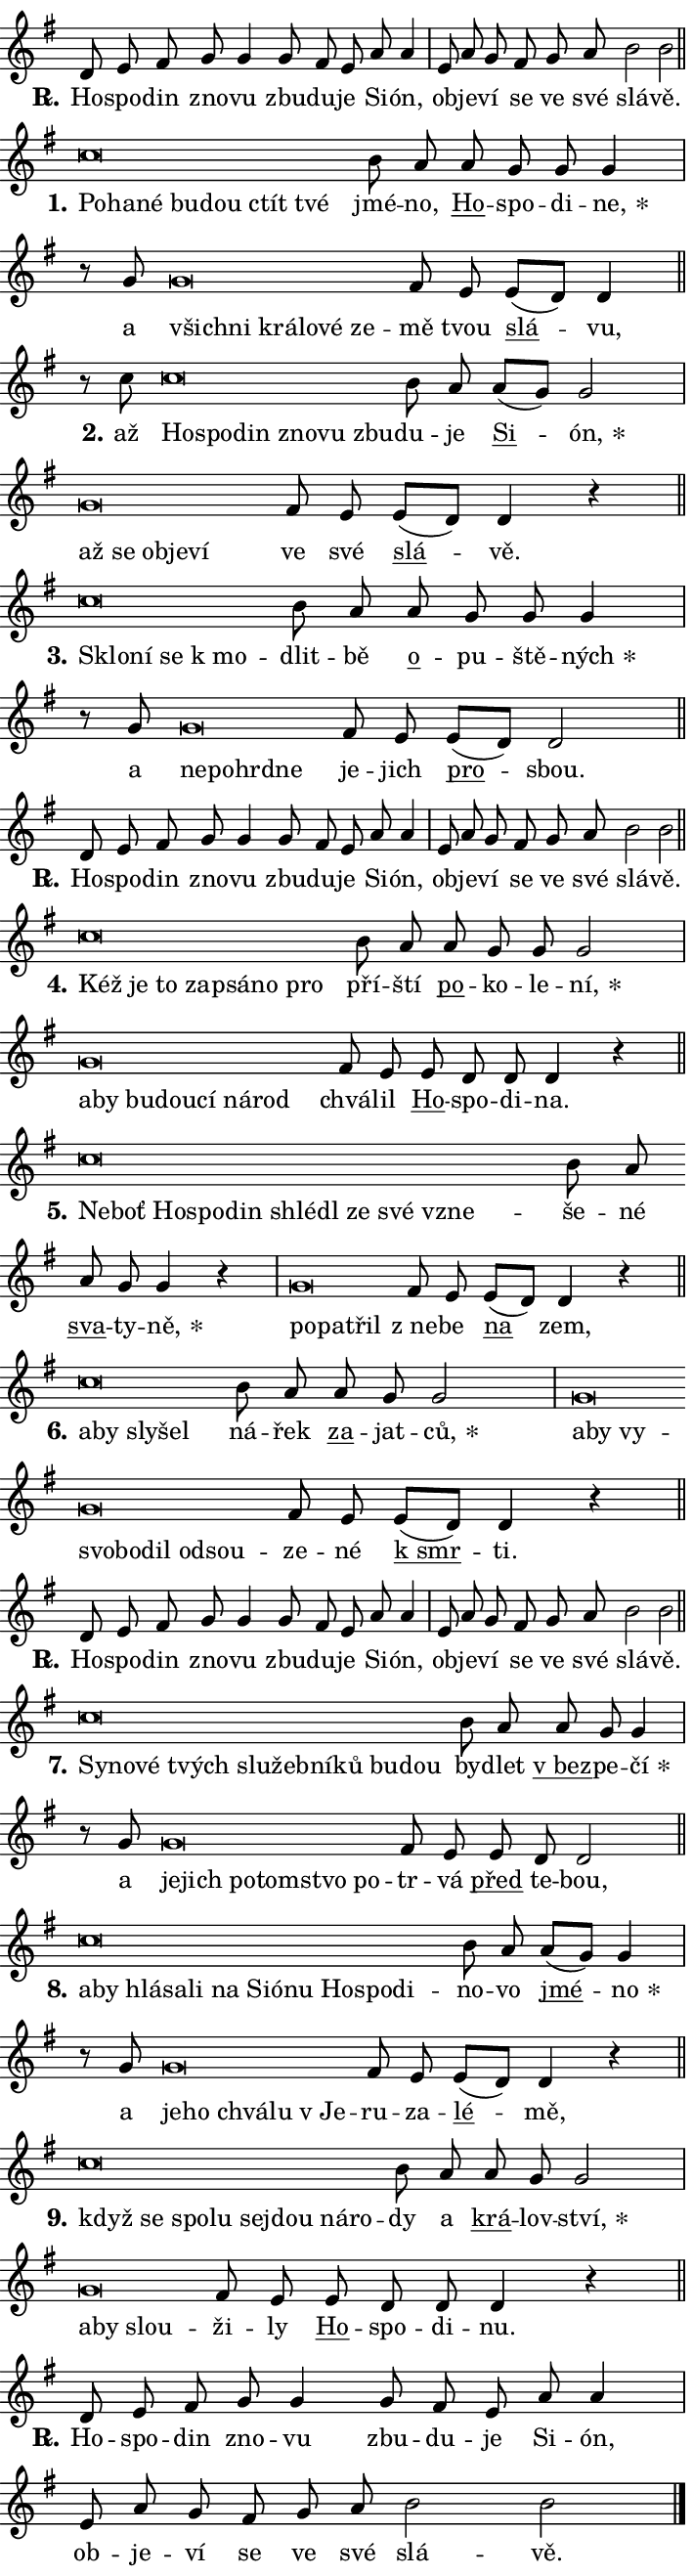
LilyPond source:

\version "2.24.0"
\header { tagline = "" }
\paper {
  indent = 0\cm
  top-margin = 0\cm
  right-margin = 0.13\cm % to fit lyric hyphens
  bottom-margin = 0\cm
  left-margin = 0\cm
  paper-width = 12\cm
  page-breaking = #ly:one-page-breaking
  system-system-spacing.basic-distance = #11
  score-system-spacing.basic-distance = #11
  ragged-last = ##f
}


%% Author: Thomas Morley
%% https://lists.gnu.org/archive/html/lilypond-user/2020-05/msg00002.html
#(define (line-position grob)
"Returns position of @var[grob} in current system:
   @code{'start}, if at first time-step
   @code{'end}, if at last time-step
   @code{'middle} otherwise
"
  (let* ((col (ly:item-get-column grob))
         (ln (ly:grob-object col 'left-neighbor))
         (rn (ly:grob-object col 'right-neighbor))
         (col-to-check-left (if (ly:grob? ln) ln col))
         (col-to-check-right (if (ly:grob? rn) rn col))
         (break-dir-left
           (and
             (ly:grob-property col-to-check-left 'non-musical #f)
             (ly:item-break-dir col-to-check-left)))
         (break-dir-right
           (and
             (ly:grob-property col-to-check-right 'non-musical #f)
             (ly:item-break-dir col-to-check-right))))
        (cond ((eqv? 1 break-dir-left) 'start)
              ((eqv? -1 break-dir-right) 'end)
              (else 'middle))))

#(define (tranparent-at-line-position vctor)
  (lambda (grob)
  "Relying on @code{line-position} select the relevant enry from @var{vctor}.
Used to determine transparency,"
    (case (line-position grob)
      ((end) (not (vector-ref vctor 0)))
      ((middle) (not (vector-ref vctor 1)))
      ((start) (not (vector-ref vctor 2))))))

noteHeadBreakVisibility =
#(define-music-function (break-visibility)(vector?)
"Makes @code{NoteHead}s transparent relying on @var{break-visibility}"
#{
  \override NoteHead.transparent =
    #(tranparent-at-line-position break-visibility)
#})

#(define delete-ledgers-for-transparent-note-heads
  (lambda (grob)
    "Reads whether a @code{NoteHead} is transparent.
If so this @code{NoteHead} is removed from @code{'note-heads} from
@var{grob}, which is supposed to be @code{LedgerLineSpanner}.
As a result ledgers are not printed for this @code{NoteHead}"
    (let* ((nhds-array (ly:grob-object grob 'note-heads))
           (nhds-list
             (if (ly:grob-array? nhds-array)
                 (ly:grob-array->list nhds-array)
                 '()))
           ;; Relies on the transparent-property being done before
           ;; Staff.LedgerLineSpanner.after-line-breaking is executed.
           ;; This is fragile ...
           (to-keep
             (remove
               (lambda (nhd)
                 (ly:grob-property nhd 'transparent #f))
               nhds-list)))
      ;; TODO find a better method to iterate over grob-arrays, similiar
      ;; to filter/remove etc for lists
      ;; For now rebuilt from scratch
      (set! (ly:grob-object grob 'note-heads)  '())
      (for-each
        (lambda (nhd)
          (ly:pointer-group-interface::add-grob grob 'note-heads nhd))
        to-keep))))

squashNotes = {
  \override NoteHead.X-extent = #'(-0.2 . 0.2)
  \override NoteHead.Y-extent = #'(-0.75 . 0)
  \override NoteHead.stencil =
    #(lambda (grob)
       (let ((pos (ly:grob-property grob 'staff-position)))
         (begin
           (if (< pos -7) (display "ERROR: Lower brevis then expected\n") (display ""))
           (if (<= pos -6) ly:text-interface::print ly:note-head::print))))
}
unSquashNotes = {
  \revert NoteHead.X-extent
  \revert NoteHead.Y-extent
  \revert NoteHead.stencil
}

hideNotes = \noteHeadBreakVisibility #begin-of-line-visible
unHideNotes = \noteHeadBreakVisibility #all-visible

% work-around for resetting accidentals
% https://lilypond.org/doc/v2.23/Documentation/notation/displaying-rhythms#unmetered-music
cadenzaMeasure = {
  \cadenzaOff
  \partial 1024 s1024
  \cadenzaOn
}

#(define-markup-command (accent layout props text) (markup?)
  "Underline accented syllable"
  (interpret-markup layout props
    #{\markup \override #'(offset . 4.3) \underline { #text }#}))

responsum = \markup \concat {
  "R" \hspace #-1.05 \path #0.1 #'((moveto 0 0.07) (lineto 0.9 0.8)) \hspace #0.05 "."
}

spaceSize = #0.6828661417322834 % exact space size for TeX Gyre Schola

\layout {
  \context {
    \Staff
    \remove "Time_signature_engraver"
    \override LedgerLineSpanner.after-line-breaking = #delete-ledgers-for-transparent-note-heads
  }
  \context {
    \Lyrics {
      \override LyricSpace.minimum-distance = \spaceSize
      \override LyricText.font-name = #"TeX Gyre Schola"
      \override LyricText.font-size = 1
      \override StanzaNumber.font-name = #"TeX Gyre Schola Bold"
      \override StanzaNumber.font-size = 1
    }
  }
  \context {
    \Score 
    \override NoteHead.text =
      #(lambda (grob) 
        (let ((pos (ly:grob-property grob 'staff-position)))
          #{\markup {
            \combine
              \halign #-0.55 \raise #(if (= pos -6) 0 0.5) \override #'(thickness . 2) \draw-line #'(3.2 . 0)
              \musicglyph "noteheads.sM1"
          }#}))
  }
}

% magnetic-lyrics.ily
%
%   written by
%     Jean Abou Samra <jean@abou-samra.fr>
%     Werner Lemberg <wl@gnu.org>
%
%   adapted by
%     Jiri Hon <jiri.hon@gmail.com>
%
% Version 2022-Apr-15

% https://www.mail-archive.com/lilypond-user@gnu.org/msg149350.html

#(define (Left_hyphen_pointer_engraver context)
   "Collect syllable-hyphen-syllable occurrences in lyrics and store
them in properties.  This engraver only looks to the left.  For
example, if the lyrics input is @code{foo -- bar}, it does the
following.

@itemize @bullet
@item
Set the @code{text} property of the @code{LyricHyphen} grob between
@q{foo} and @q{bar} to @code{foo}.

@item
Set the @code{left-hyphen} property of the @code{LyricText} grob with
text @q{foo} to the @code{LyricHyphen} grob between @q{foo} and
@q{bar}.
@end itemize

Use this auxiliary engraver in combination with the
@code{lyric-@/text::@/apply-@/magnetic-@/offset!} hook."
   (let ((hyphen #f)
         (text #f))
     (make-engraver
      (acknowledgers
       ((lyric-syllable-interface engraver grob source-engraver)
        (set! text grob)))
      (end-acknowledgers
       ((lyric-hyphen-interface engraver grob source-engraver)
        ;(when (not (grob::has-interface grob 'lyric-space-interface))
          (set! hyphen grob)));)
      ((stop-translation-timestep engraver)
       (when (and text hyphen)
         (ly:grob-set-object! text 'left-hyphen hyphen))
       (set! text #f)
       (set! hyphen #f)))))

#(define (lyric-text::apply-magnetic-offset! grob)
   "If the space between two syllables is less than the value in
property @code{LyricText@/.details@/.squash-threshold}, move the right
syllable to the left so that it gets concatenated with the left
syllable.

Use this function as a hook for
@code{LyricText@/.after-@/line-@/breaking} if the
@code{Left_@/hyphen_@/pointer_@/engraver} is active."
   (let ((hyphen (ly:grob-object grob 'left-hyphen #f)))
     (when hyphen
       (let ((left-text (ly:spanner-bound hyphen LEFT)))
         (when (grob::has-interface left-text 'lyric-syllable-interface)
           (let* ((common (ly:grob-common-refpoint grob left-text X))
                  (this-x-ext (ly:grob-extent grob common X))
                  (left-x-ext
                   (begin
                     ;; Trigger magnetism for left-text.
                     (ly:grob-property left-text 'after-line-breaking)
                     (ly:grob-extent left-text common X)))
                  ;; `delta` is the gap width between two syllables.
                  (delta (- (interval-start this-x-ext)
                            (interval-end left-x-ext)))
                  (details (ly:grob-property grob 'details))
                  (threshold (assoc-get 'squash-threshold details 0.2)))
             (when (< delta threshold)
               (let* (;; We have to manipulate the input text so that
                      ;; ligatures crossing syllable boundaries are not
                      ;; disabled.  For languages based on the Latin
                      ;; script this is essentially a beautification.
                      ;; However, for non-Western scripts it can be a
                      ;; necessity.
                      (lt (ly:grob-property left-text 'text))
                      (rt (ly:grob-property grob 'text))
                      (is-space (grob::has-interface hyphen 'lyric-space-interface))
                      (space (if is-space " " ""))
                      (extra-delta (if is-space spaceSize 0))
                      ;; Append new syllable.
                      (ltrt-space (if (and (string? lt) (string? rt))
                                (string-append lt space rt)
                                (make-concat-markup (list lt space rt))))
                      ;; Right-align `ltrt` to the right side.
                      (ltrt-space-markup (grob-interpret-markup
                               grob
                               (make-translate-markup
                                (cons (interval-length this-x-ext) 0)
                                (make-right-align-markup ltrt-space)))))
                 (begin
                   ;; Don't print `left-text`.
                   (ly:grob-set-property! left-text 'stencil #f)
                   ;; Set text and stencil (which holds all collected
                   ;; syllables so far) and shift it to the left.
                   (ly:grob-set-property! grob 'text ltrt-space)
                   (ly:grob-set-property! grob 'stencil ltrt-space-markup)
                   (ly:grob-translate-axis! grob (- (- delta extra-delta)) X))))))))))


#(define (lyric-hyphen::displace-bounds-first grob)
   ;; Make very sure this callback isn't triggered too early.
   (let ((left (ly:spanner-bound grob LEFT))
         (right (ly:spanner-bound grob RIGHT)))
     (ly:grob-property left 'after-line-breaking)
     (ly:grob-property right 'after-line-breaking)
     (ly:lyric-hyphen::print grob)))

squashThreshold = #0.4

\layout {
  \context {
    \Lyrics
    \consists #Left_hyphen_pointer_engraver
    \override LyricText.after-line-breaking =
      #lyric-text::apply-magnetic-offset!
    \override LyricHyphen.stencil = #lyric-hyphen::displace-bounds-first
    \override LyricText.details.squash-threshold = \squashThreshold
    \override LyricHyphen.minimum-distance = 0
    \override LyricHyphen.minimum-length = \squashThreshold
  }
}

squashText = \override LyricText.details.squash-threshold = 9999
unSquashText = \override LyricText.details.squash-threshold = \squashThreshold

leftText = \override LyricText.self-alignment-X = #LEFT
unLeftText = \revert LyricText.self-alignment-X

starOffset = #(lambda (grob) 
                (let ((x_offset (ly:self-alignment-interface::aligned-on-x-parent grob)))
                  (if (= x_offset 0) 0 (+ x_offset 1.2))))

star = #(define-music-function (syllable)(string?)
"Append star separator at the end of a syllable"
#{
  \once \override LyricText.X-offset = #starOffset
  \lyricmode { \markup {
    #syllable
    \override #'((font-name . "TeX Gyre Schola Bold")) \hspace #0.2 \lower #0.65 \larger "*"
  } }
#})

starAccent = #(define-music-function (syllable)(string?)
"Append star separator at the end of a syllable and make accent"
#{
  \once \override LyricText.X-offset = #starOffset
  \lyricmode { \markup {
    \accent #syllable
    \override #'((font-name . "TeX Gyre Schola Bold")) \hspace #0.2 \lower #0.65 \larger "*"
  } }
#})

breath = #(define-music-function (syllable)(string?)
"Append breathing indicator at the end of a syllable"
#{
  \lyricmode { \markup { #syllable "+" } }
#})

optionalBreath = #(define-music-function (syllable)(string?)
"Append optional breathing indicator at the end of a syllable"
#{
  \lyricmode { \markup { #syllable "(+)" } }
#})


\score {
    <<
        \new Voice = "melody" { \cadenzaOn \key g \major \relative { d'8 e fis g g4 \bar "" g8 fis e a a4 \cadenzaMeasure \bar "|" e8 a g fis g a b2 b2 \cadenzaMeasure \bar "||" \break } }
        \new Lyrics \lyricsto "melody" { \lyricmode { \set stanza = \responsum
Ho -- spo -- din zno -- vu zbu -- du -- je Si -- ón, ob -- je -- ví se ve své slá -- vě. } }
    >>
    \layout {}
}

\score {
    <<
        \new Voice = "melody" { \cadenzaOn \key g \major \relative { \squashNotes c''\breve*1/16 \hideNotes \breve*1/16 \bar "" \breve*1/16 \bar "" \breve*1/16 \bar "" \breve*1/16 \bar "" \breve*1/16 \breve*1/16 \bar "" \unHideNotes \unSquashNotes b8 a \bar "" a g g g4 \cadenzaMeasure \bar "|" r8 g8 \squashNotes g\breve*1/16 \hideNotes \breve*1/16 \bar "" \breve*1/16 \bar "" \breve*1/16 \bar "" \breve*1/16 \breve*1/16 \bar "" \unHideNotes \unSquashNotes fis8 e \bar "" e[( d)] d4 \cadenzaMeasure \bar "||" \break } }
        \new Lyrics \lyricsto "melody" { \lyricmode { \set stanza = "1."
\leftText Po -- \squashText ha -- né bu -- dou ctít tvé \unLeftText \unSquashText jmé -- no, \markup \accent Ho -- spo -- di -- \star ne, a \leftText všich -- \squashText ni krá -- lo -- vé ze -- \unLeftText \unSquashText mě tvou \markup \accent slá -- vu, } }
    >>
    \layout {}
}

\score {
    <<
        \new Voice = "melody" { \cadenzaOn \key g \major \relative { r8 c''8 \squashNotes c\breve*1/16 \hideNotes \breve*1/16 \bar "" \breve*1/16 \bar "" \breve*1/16 \bar "" \breve*1/16 \breve*1/16 \bar "" \unHideNotes \unSquashNotes b8 a \bar "" a[( g)] g2 \cadenzaMeasure \bar "|" \squashNotes g\breve*1/16 \hideNotes \breve*1/16 \bar "" \breve*1/16 \bar "" \breve*1/16 \breve*1/16 \bar "" \unHideNotes \unSquashNotes fis8 e \bar "" e[( d)] d4 r \cadenzaMeasure \bar "||" \break } }
        \new Lyrics \lyricsto "melody" { \lyricmode { \set stanza = "2."
až \leftText Ho -- \squashText spo -- din zno -- vu zbu -- \unLeftText \unSquashText du -- je \markup \accent Si -- \star ón, \leftText až \squashText se ob -- je -- ví \unLeftText \unSquashText ve své \markup \accent slá -- vě. } }
    >>
    \layout {}
}

\score {
    <<
        \new Voice = "melody" { \cadenzaOn \key g \major \relative { \squashNotes c''\breve*1/16 \hideNotes \breve*1/16 \bar "" \breve*1/16 \breve*1/16 \bar "" \unHideNotes \unSquashNotes b8 a \bar "" a g g g4 \cadenzaMeasure \bar "|" r8 g8 \squashNotes g\breve*1/16 \hideNotes \breve*1/16 \bar "" \breve*1/16 \breve*1/16 \bar "" \unHideNotes \unSquashNotes fis8 e \bar "" e[( d)] d2 \cadenzaMeasure \bar "||" \break } }
        \new Lyrics \lyricsto "melody" { \lyricmode { \set stanza = "3."
\leftText Sklo -- \squashText ní se "k mo" -- \unLeftText \unSquashText dlit -- bě \markup \accent o -- pu -- ště -- \star ných a \leftText ne -- \squashText po -- hrd -- ne \unLeftText \unSquashText je -- jich \markup \accent pro -- sbou. } }
    >>
    \layout {}
}

\score {
    <<
        \new Voice = "melody" { \cadenzaOn \key g \major \relative { d'8 e fis g g4 \bar "" g8 fis e a a4 \cadenzaMeasure \bar "|" e8 a g fis g a b2 b2 \cadenzaMeasure \bar "||" \break } }
        \new Lyrics \lyricsto "melody" { \lyricmode { \set stanza = \responsum
Ho -- spo -- din zno -- vu zbu -- du -- je Si -- ón, ob -- je -- ví se ve své slá -- vě. } }
    >>
    \layout {}
}

\score {
    <<
        \new Voice = "melody" { \cadenzaOn \key g \major \relative { \squashNotes c''\breve*1/16 \hideNotes \breve*1/16 \bar "" \breve*1/16 \bar "" \breve*1/16 \bar "" \breve*1/16 \bar "" \breve*1/16 \breve*1/16 \bar "" \unHideNotes \unSquashNotes b8 a \bar "" a g g g2 \cadenzaMeasure \bar "|" \squashNotes g\breve*1/16 \hideNotes \breve*1/16 \bar "" \breve*1/16 \bar "" \breve*1/16 \bar "" \breve*1/16 \bar "" \breve*1/16 \breve*1/16 \bar "" \unHideNotes \unSquashNotes fis8 e \bar "" e d d d4 r \cadenzaMeasure \bar "||" \break } }
        \new Lyrics \lyricsto "melody" { \lyricmode { \set stanza = "4."
\leftText Kéž \squashText je to za -- psá -- no pro \unLeftText \unSquashText pří -- ští \markup \accent po -- ko -- le -- \star ní, \leftText a -- \squashText by bu -- dou -- cí ná -- rod \unLeftText \unSquashText chvá -- lil \markup \accent Ho -- spo -- di -- na. } }
    >>
    \layout {}
}

\score {
    <<
        \new Voice = "melody" { \cadenzaOn \key g \major \relative { \squashNotes c''\breve*1/16 \hideNotes \breve*1/16 \bar "" \breve*1/16 \bar "" \breve*1/16 \bar "" \breve*1/16 \bar "" \breve*1/16 \bar "" \breve*1/16 \bar "" \breve*1/16 \bar "" \breve*1/16 \breve*1/16 \bar "" \unHideNotes \unSquashNotes b8 a \bar "" a g g4 r \cadenzaMeasure \bar "|" \squashNotes g\breve*1/16 \hideNotes \breve*1/16 \breve*1/16 \bar "" \unHideNotes \unSquashNotes fis8 e \bar "" e[( d)] d4 r \cadenzaMeasure \bar "||" \break } }
        \new Lyrics \lyricsto "melody" { \lyricmode { \set stanza = "5."
\leftText Ne -- \squashText boť Ho -- spo -- din shlé -- dl ze své vzne -- \unLeftText \unSquashText še -- né \markup \accent sva -- ty -- \star ně, \leftText po -- \squashText pa -- třil \unLeftText \unSquashText "z ne" -- be \markup \accent na zem, } }
    >>
    \layout {}
}

\score {
    <<
        \new Voice = "melody" { \cadenzaOn \key g \major \relative { \squashNotes c''\breve*1/16 \hideNotes \breve*1/16 \bar "" \breve*1/16 \breve*1/16 \bar "" \unHideNotes \unSquashNotes b8 a \bar "" a g g2 \cadenzaMeasure \bar "|" \squashNotes g\breve*1/16 \hideNotes \breve*1/16 \bar "" \breve*1/16 \bar "" \breve*1/16 \bar "" \breve*1/16 \bar "" \breve*1/16 \bar "" \breve*1/16 \breve*1/16 \bar "" \unHideNotes \unSquashNotes fis8 e \bar "" e[( d)] d4 r \cadenzaMeasure \bar "||" \break } }
        \new Lyrics \lyricsto "melody" { \lyricmode { \set stanza = "6."
\leftText a -- \squashText by sly -- šel \unLeftText \unSquashText ná -- řek \markup \accent za -- jat -- \star ců, \leftText a -- \squashText by vy -- svo -- bo -- dil od -- sou -- \unLeftText \unSquashText ze -- né \markup \accent "k smr" -- ti. } }
    >>
    \layout {}
}

\score {
    <<
        \new Voice = "melody" { \cadenzaOn \key g \major \relative { d'8 e fis g g4 \bar "" g8 fis e a a4 \cadenzaMeasure \bar "|" e8 a g fis g a b2 b2 \cadenzaMeasure \bar "||" \break } }
        \new Lyrics \lyricsto "melody" { \lyricmode { \set stanza = \responsum
Ho -- spo -- din zno -- vu zbu -- du -- je Si -- ón, ob -- je -- ví se ve své slá -- vě. } }
    >>
    \layout {}
}

\score {
    <<
        \new Voice = "melody" { \cadenzaOn \key g \major \relative { \squashNotes c''\breve*1/16 \hideNotes \breve*1/16 \bar "" \breve*1/16 \bar "" \breve*1/16 \bar "" \breve*1/16 \bar "" \breve*1/16 \bar "" \breve*1/16 \bar "" \breve*1/16 \bar "" \breve*1/16 \breve*1/16 \bar "" \unHideNotes \unSquashNotes b8 a \bar "" a g g4 \cadenzaMeasure \bar "|" r8 g8 \squashNotes g\breve*1/16 \hideNotes \breve*1/16 \bar "" \breve*1/16 \bar "" \breve*1/16 \bar "" \breve*1/16 \breve*1/16 \bar "" \unHideNotes \unSquashNotes fis8 e \bar "" e d d2 \cadenzaMeasure \bar "||" \break } }
        \new Lyrics \lyricsto "melody" { \lyricmode { \set stanza = "7."
\leftText Sy -- \squashText no -- vé tvých slu -- žeb -- ní -- ků bu -- dou \unLeftText \unSquashText by -- dlet \markup \accent "v bez" -- pe -- \star čí a \leftText je -- \squashText jich po -- tom -- stvo po -- \unLeftText \unSquashText tr -- vá \markup \accent před te -- bou, } }
    >>
    \layout {}
}

\score {
    <<
        \new Voice = "melody" { \cadenzaOn \key g \major \relative { \squashNotes c''\breve*1/16 \hideNotes \breve*1/16 \bar "" \breve*1/16 \bar "" \breve*1/16 \bar "" \breve*1/16 \bar "" \breve*1/16 \bar "" \breve*1/16 \bar "" \breve*1/16 \bar "" \breve*1/16 \bar "" \breve*1/16 \bar "" \breve*1/16 \breve*1/16 \bar "" \unHideNotes \unSquashNotes b8 a \bar "" a[( g)] g4 \cadenzaMeasure \bar "|" r8 g8 \squashNotes g\breve*1/16 \hideNotes \breve*1/16 \bar "" \breve*1/16 \bar "" \breve*1/16 \breve*1/16 \bar "" \unHideNotes \unSquashNotes fis8 e \bar "" e[( d)] d4 r \cadenzaMeasure \bar "||" \break } }
        \new Lyrics \lyricsto "melody" { \lyricmode { \set stanza = "8."
\leftText a -- \squashText by hlá -- sa -- li na Si -- ó -- nu Ho -- spo -- di -- \unLeftText \unSquashText no -- vo \markup \accent jmé -- \star no a \leftText je -- \squashText ho chvá -- lu "v Je" -- \unLeftText \unSquashText ru -- za -- \markup \accent lé -- mě, } }
    >>
    \layout {}
}

\score {
    <<
        \new Voice = "melody" { \cadenzaOn \key g \major \relative { \squashNotes c''\breve*1/16 \hideNotes \breve*1/16 \bar "" \breve*1/16 \bar "" \breve*1/16 \bar "" \breve*1/16 \bar "" \breve*1/16 \bar "" \breve*1/16 \breve*1/16 \bar "" \unHideNotes \unSquashNotes b8 a \bar "" a g g2 \cadenzaMeasure \bar "|" \squashNotes g\breve*1/16 \hideNotes \breve*1/16 \breve*1/16 \bar "" \unHideNotes \unSquashNotes fis8 e \bar "" e d d d4 r \cadenzaMeasure \bar "||" \break } }
        \new Lyrics \lyricsto "melody" { \lyricmode { \set stanza = "9."
\leftText když \squashText se spo -- lu sej -- dou ná -- ro -- \unLeftText \unSquashText dy a \markup \accent krá -- lov -- \star ství, \leftText a -- \squashText by slou -- \unLeftText \unSquashText ži -- ly \markup \accent Ho -- spo -- di -- nu. } }
    >>
    \layout {}
}

\score {
    <<
        \new Voice = "melody" { \cadenzaOn \key g \major \relative { d'8 e fis g g4 \bar "" g8 fis e a a4 \cadenzaMeasure \bar "|" e8 a g fis g a b2 b2 \cadenzaMeasure \bar "||" \break } \bar "|." }
        \new Lyrics \lyricsto "melody" { \lyricmode { \set stanza = \responsum
Ho -- spo -- din zno -- vu zbu -- du -- je Si -- ón, ob -- je -- ví se ve své slá -- vě. } }
    >>
    \layout {}
}
